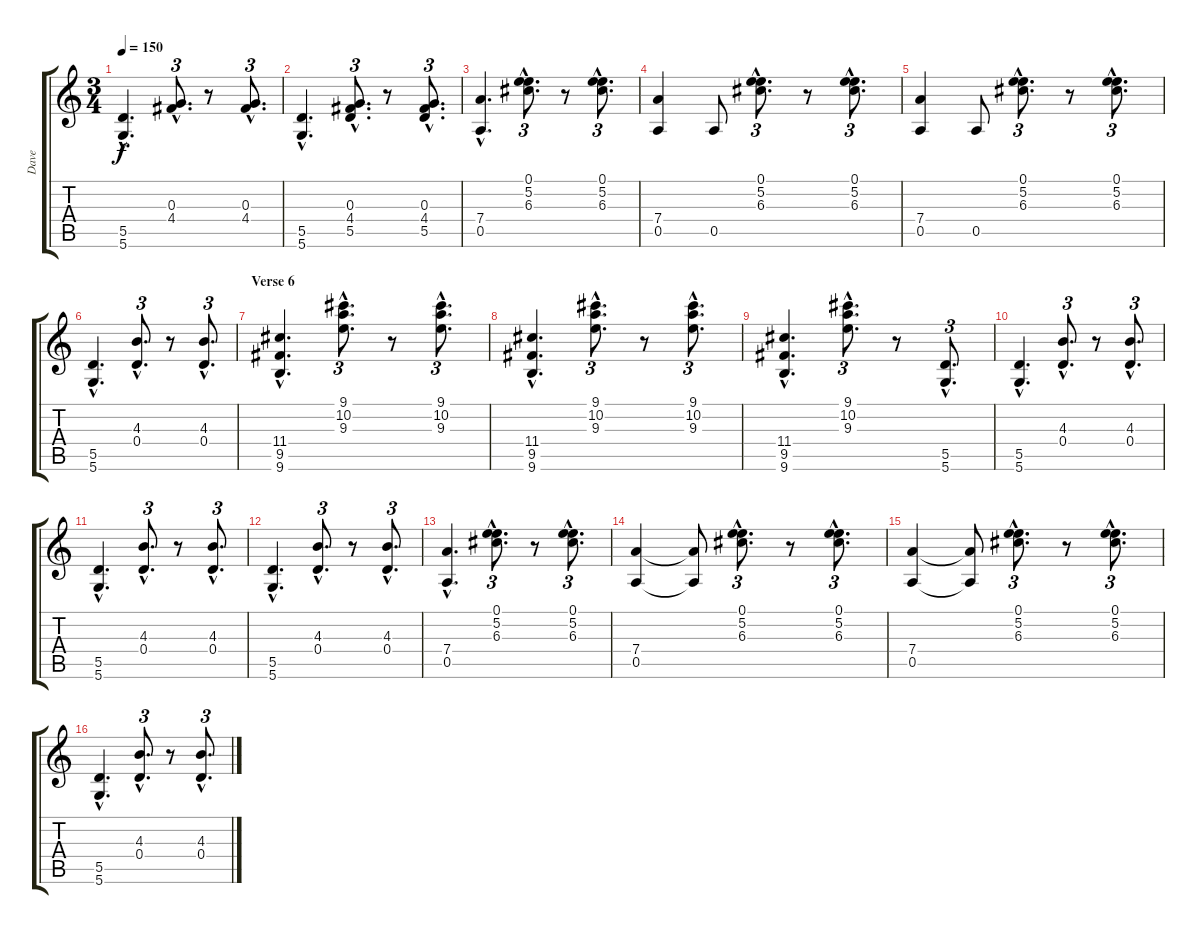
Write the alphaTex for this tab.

\track ("Dave" "Dave") {instrument acousticguitarnylon}
\staff {score tabs}
\tuning (E4 B3 G3 D3 A2 D2) {hide}
\ts (3 4)
\tempo 150
\clef g2
\ks c
(5.5{hac} 5.6{hac}).4{d dy f} (0.3{hac} 4.4{hac}).8{d tu (3 2)} r.8 (0.3{hac} 4.4{hac}).8{d tu (3 2)} |
(5.5{hac} 5.6{hac}).4{d} (0.3{hac} 4.4{hac} 5.5{hac}).8{d tu (3 2)} r.8 (0.3{hac} 4.4{hac} 5.5{hac}).8{d tu (3 2)} |
(7.4{hac} 0.5{hac}).4{d} (0.1{hac} 5.2{hac} 6.3{hac}).8{d tu (3 2)} r.8 (0.1{hac} 5.2{hac} 6.3{hac}).8{d tu (3 2)} |
(7.4 0.5).4 0.5.8 (0.1{hac} 5.2{hac} 6.3{hac}).8{d tu (3 2)} r.8 (0.1{hac} 5.2{hac} 6.3{hac}).8{d tu (3 2)} |
(7.4 0.5).4 0.5.8 (0.1{hac} 5.2{hac} 6.3{hac}).8{d tu (3 2)} r.8 (0.1{hac} 5.2{hac} 6.3{hac}).8{d tu (3 2)} |
(5.5{hac} 5.6{hac}).4{d} (4.3{hac} 0.4{hac}).8{d tu (3 2)} r.8 (4.3{hac} 0.4{hac}).8{d tu (3 2)} |
\section ("" "Verse 6")
(11.4{hac} 9.5{hac} 9.6{hac}).4{d} (9.1{hac} 10.2{hac} 9.3{hac}).8{d tu (3 2)} r.8 (9.1{hac} 10.2{hac} 9.3{hac}).8{d tu (3 2)} |
(11.4{hac} 9.5{hac} 9.6{hac}).4{d} (9.1{hac} 10.2{hac} 9.3{hac}).8{d tu (3 2)} r.8 (9.1{hac} 10.2{hac} 9.3{hac}).8{d tu (3 2)} |
(11.4{hac} 9.5{hac} 9.6{hac}).4{d} (9.1{hac} 10.2{hac} 9.3{hac}).8{d tu (3 2)} r.8 (5.5{hac} 5.6{hac}).8{d tu (3 2)} |
(5.5{hac} 5.6{hac}).4{d} (4.3{hac} 0.4{hac}).8{d tu (3 2)} r.8 (4.3{hac} 0.4{hac}).8{d tu (3 2)} |
(5.5{hac} 5.6{hac}).4{d} (4.3{hac} 0.4{hac}).8{d tu (3 2)} r.8 (4.3{hac} 0.4{hac}).8{d tu (3 2)} |
(5.5{hac} 5.6{hac}).4{d} (4.3{hac} 0.4{hac}).8{d tu (3 2)} r.8 (4.3{hac} 0.4{hac}).8{d tu (3 2)} |
(7.4{hac} 0.5{hac}).4{d} (0.1{hac} 5.2{hac} 6.3{hac}).8{d tu (3 2)} r.8 (0.1{hac} 5.2{hac} 6.3{hac}).8{d tu (3 2)} |
(7.4 0.5).4 (7.4{t} 0.5{t}).8 (0.1{hac} 5.2{hac} 6.3{hac}).8{d tu (3 2)} r.8 (0.1{hac} 5.2{hac} 6.3{hac}).8{d tu (3 2)} |
(7.4 0.5).4 (7.4{t} 0.5{t}).8 (0.1{hac} 5.2{hac} 6.3{hac}).8{d tu (3 2)} r.8 (0.1{hac} 5.2{hac} 6.3{hac}).8{d tu (3 2)} |
(5.5{hac} 5.6{hac}).4{d} (4.3{hac} 0.4{hac}).8{d tu (3 2)} r.8 (4.3{hac} 0.4{hac}).8{d tu (3 2)}
